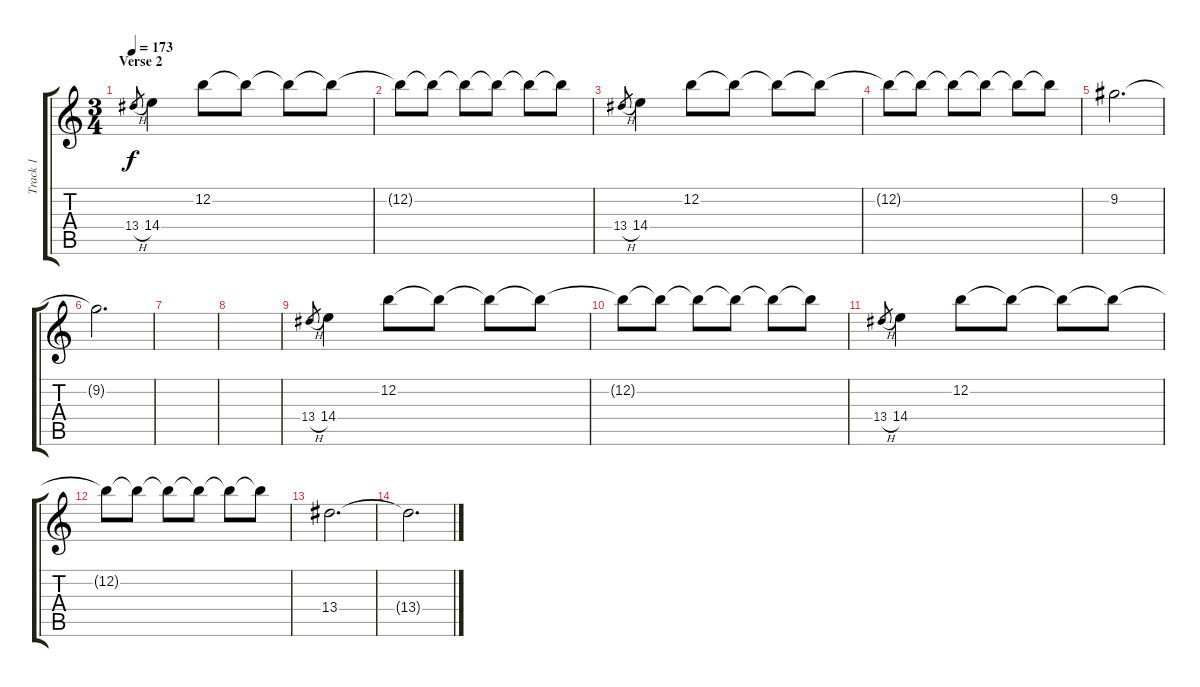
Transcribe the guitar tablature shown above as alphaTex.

\track ("Track 1" "Track 1") {instrument electricguitarclean}
\staff {score tabs}
\tuning (E4 B3 G3 D3 A2 E2) {hide}
\ts (3 4)
\section ("" "Verse 2")
\tempo 173
\clef g2
\ks c
13.4{h}.8{gr dy f} 14.4.4 12.2.8 12.2{t}.8 12.2{t}.8 12.2{t}.8 |
12.2{t}.8 12.2{t}.8 12.2{t}.8 12.2{t}.8 12.2{t}.8 12.2{t}.8 |
13.4{h}.8{gr} 14.4.4 12.2.8 12.2{t}.8 12.2{t}.8 12.2{t}.8 |
12.2{t}.8 12.2{t}.8 12.2{t}.8 12.2{t}.8 12.2{t}.8 12.2{t}.8 |
9.2.2{d} |
9.2{t}.2{d} |
|
|
13.4{h}.8{gr} 14.4.4 12.2.8 12.2{t}.8 12.2{t}.8 12.2{t}.8 |
12.2{t}.8 12.2{t}.8 12.2{t}.8 12.2{t}.8 12.2{t}.8 12.2{t}.8 |
13.4{h}.8{gr} 14.4.4 12.2.8 12.2{t}.8 12.2{t}.8 12.2{t}.8 |
12.2{t}.8 12.2{t}.8 12.2{t}.8 12.2{t}.8 12.2{t}.8 12.2{t}.8 |
13.4.2{d} |
13.4{t}.2{d}
